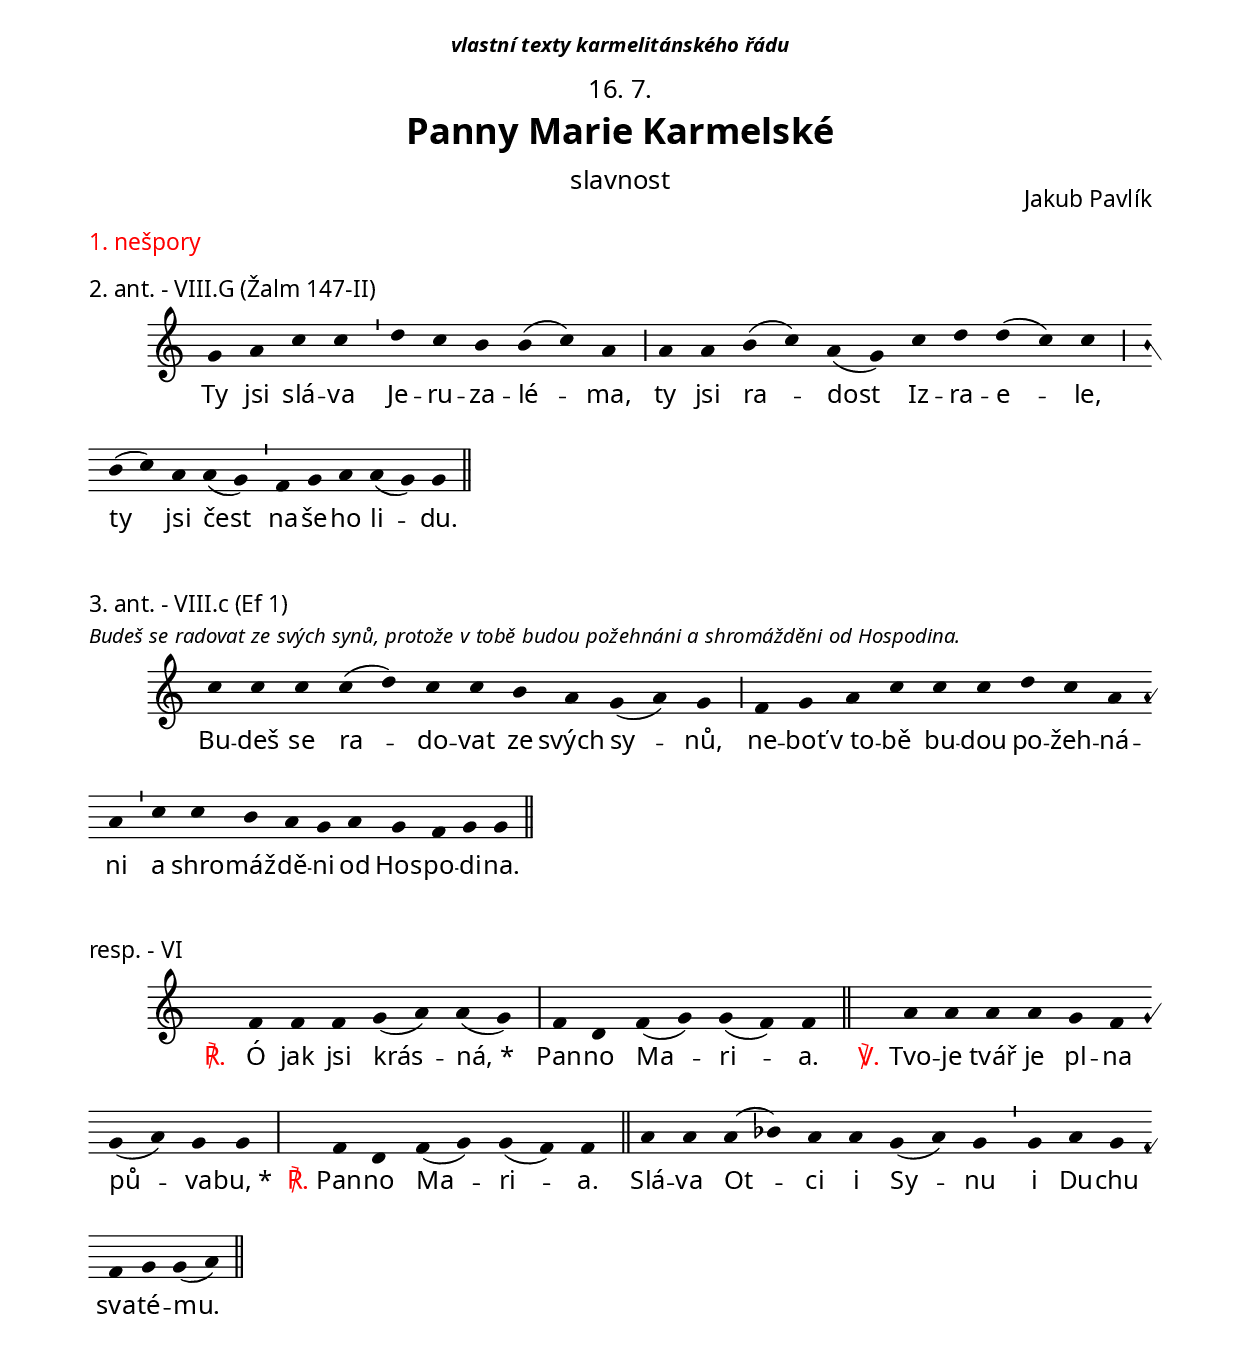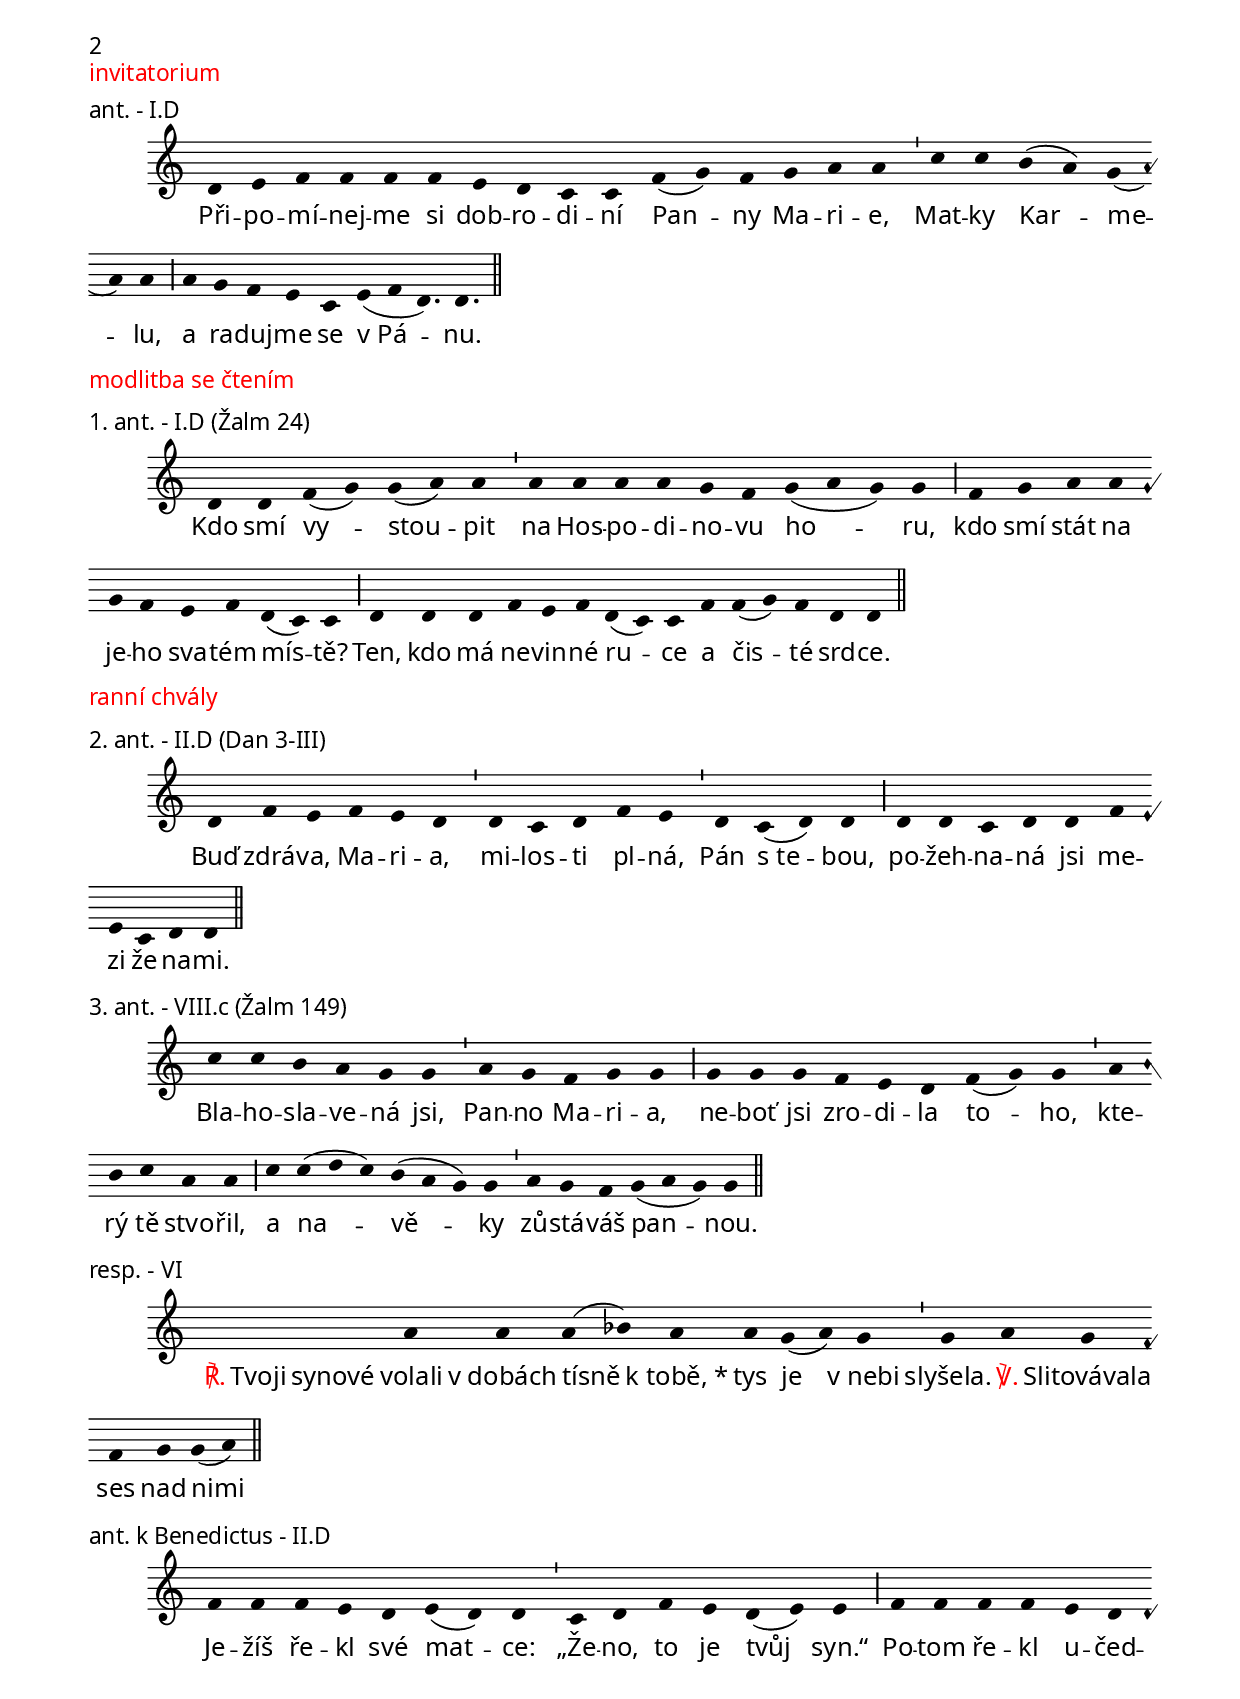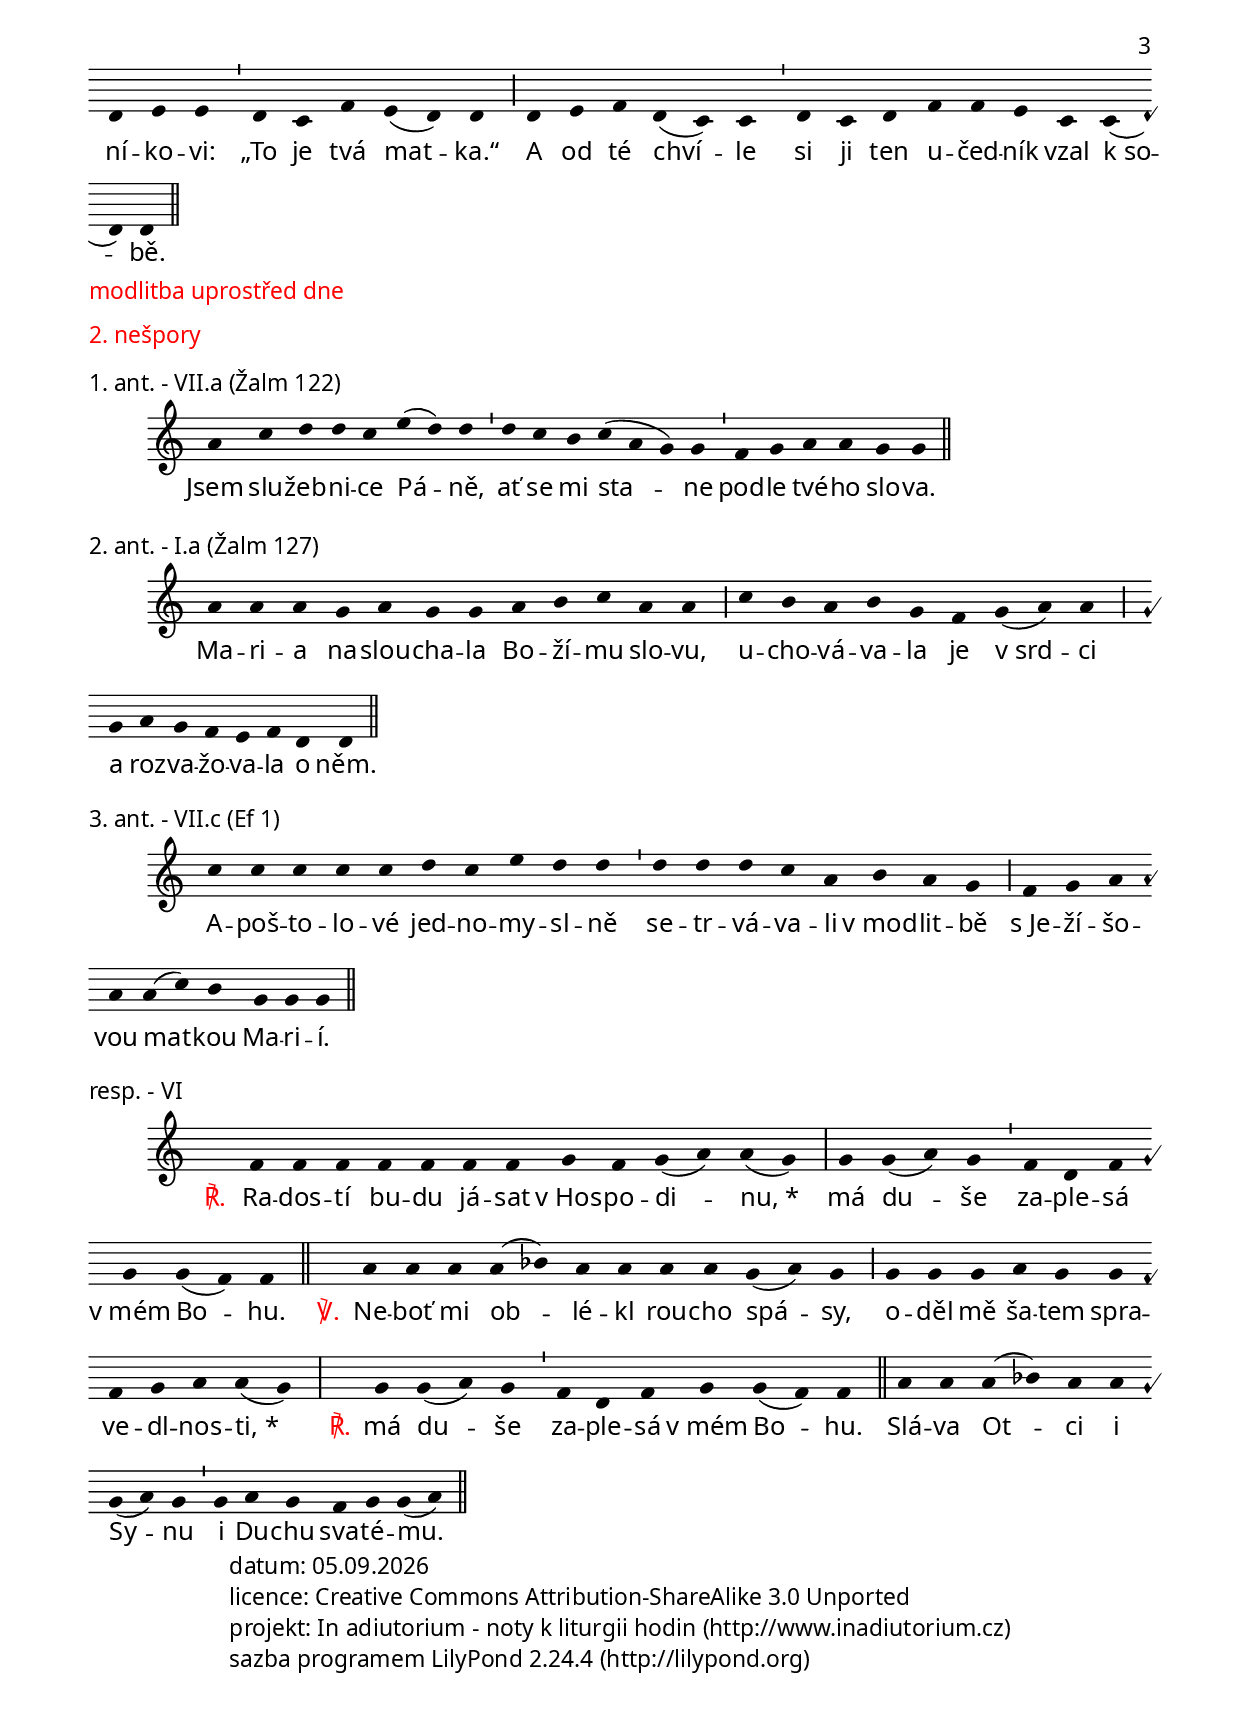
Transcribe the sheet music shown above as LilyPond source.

\version "2.19.80"

\include "../../spolecne.ly"
\include "../../spolecne/reholni.ly"
\include "../../dilyresponsorii.ly"

\header {
  title = \markup\titleSvatek
            "Panny Marie Karmelské"
            slavnost
            "16. 7."
            "vlastní texty karmelitánského řádu"
  composer = "Jakub Pavlík"
}

\markup {\nadpisHodinka {"1. nešpory"}}

\score {
  \relative c' {
    \choralniRezim

  }
  \addlyrics {
    Pohleď na své syny,
    shromážděné od východu slunce až na jeho západ slovem Svatého,
    jak se radují z Boha.
  }
  \header {
    quid = "1. ant."
    modus = ""
    differentia = ""
    psalmus = "Žalm 113"
    id = "1ne-a1"
    piece = \markup\sestavTitulek
  }
}

\score {
  \relative c'' {
    \choralniRezim
    g4 a c c \barMin d4 c b b( c) a \barMaior
    a a b( c) a( g) c d d( c) c \barMaior
    b( c) a a( g) \barMin f4 g a a( g) g \barFinalis
  }
  \addlyrics {
    Ty jsi slá -- va Je -- ru -- za -- lé -- ma,
    ty jsi ra -- dost Iz -- ra -- e -- le,
    ty jsi čest na -- še -- ho li -- du.
  }
  \header {
    quid = "2. ant."
    modus = "VIII"
    differentia = "G"
    psalmus = "Žalm 147-II"
    fial = "commune/commune_maria.ly#sob-aben6"
    id = "1ne-a2"
    piece = \markup\sestavTitulek
  }
}

\score {
  \relative c'' {
    \choralniRezim
    c4 c c c( d) c c b a g( a) g \barMaior
    f g a c c c d c a a \barMin
    c c b a g a g f g g \barFinalis
  }
  \addlyrics {
    Bu -- deš se ra -- do -- vat ze svých sy -- nů,
    ne -- boť v_to -- bě bu -- dou po -- žeh -- ná -- ni
    a shro -- máž -- dě -- ni od Hos -- po -- di -- na.
  }
  \header {
    textus_approbatus = "Budeš se radovat ze svých synů,
    protože v tobě budou požehnáni a shromážděni od Hospodina."
    quid = "3. ant."
    modus = "VIII"
    differentia = "c"
    psalmus = "Ef 1"
    fial = "reholni/OCD/ocd_0716pmkarmelske.ly#1ne-a3"
    id = "1ne-a3"
    piece = \markup\sestavTitulek
  }
}

\score {
  \relative c' {
    \choralniRezim

    % R
    \neviditelna f
    f4 f f g( a) a( g) \barMax
    f d f( g) g( f) f \barFinalis
    % V
    \neviditelna a
    a4 a a a g f g( a) g g \barMax
    % R
    \neviditelna f
    f d f( g) g( f) f \barFinalis
    % Slava
    \respVIdoxologie \barFinalis
  }
  \addlyrics {
    \Response Ó jak jsi krás -- ná,_* Pan -- no Ma -- ri -- a.
    \Verse Tvo -- je tvář je pl -- na pů -- va -- bu,_*
    \Response Pan -- no Ma -- ri -- a.
    \textRespDoxologie
  }
  \header {
    quid = "resp."
    modus = "VI"
    fial = "reholni/OCD/ocd_0716pmkarmelske.ly#1ne-r?cast=2-3"
    id = "1ne-r"
    piece = \markup {\sestavTitulekResp}
  }
}

\score {
  \relative c' {
    \choralniRezim

  }
  \addlyrics {
    Svatá Boží Rodičko,
    slávo hory Karmelu,
    odívej svými ctnostmi tobě zasvěcený lid
    a vysvoboď jej od všeho nebezpečí.
  }
  \header {
    quid = "ant. k Magnificat"
    modus = ""
    differentia = ""
    psalmus = ""
    id = "1ne-amag"
    piece = \markup {\sestavTitulekBezZalmu}
  }
}

\pageBreak % ZLOM

\markup {\nadpisHodinka {"invitatorium"}}

\score {
  \relative c' {
    \choralniRezim
    d4 e f f f f e d c c f( g) f g a a \barMin
    c c b( a) g( a) a \barMaior
    a g f e c e( f d4.) d \barFinalis
  }
  \addlyrics {
    Při -- po -- mí -- nej -- me si dob -- ro -- di -- ní Pan -- ny Ma -- ri -- e,
    Mat -- ky Kar -- me -- lu,
    a ra -- duj -- me se v_Pá -- nu.
  }
  \header {
    quid = "ant."
    modus = "I"
    differentia = "D"
    psalmus = ""
    fial = "reholni/OCD/ocd_0716pmkarmelske.ly#invit"
    id = "invit"
    piece = \markup\sestavTitulekBezZalmu
  }
}

\markup {\nadpisHodinka {"modlitba se čtením"}}

\score {
  \relative c' {
    \choralniRezim
    d4 d f( g) g( a) a \barMin
    a a a a g f g( a g) g \barMaior
    f g a a g f e f d( c) c \barMaior
    d d d f e f d( c) c f f( g) f d d \barFinalis
  }
  \addlyrics {
    Kdo smí vy -- stou -- pit
    na Hos -- po -- di -- no -- vu ho -- ru,
    kdo smí stát na je -- ho sva -- tém mís -- tě?
    Ten, kdo má ne -- vin -- né ru -- ce a čis -- té srd -- ce.
  }
  \header {
    quid = "1. ant."
    modus = "I"
    differentia = "D"
    psalmus = "Žalm 24"
    fial = "reholni/OCD/ocd_0716pmkarmelske.ly#mc-a1"
    id = "mc-a1"
    piece = \markup\sestavTitulek
  }
}

\score {
  \relative c' {
    \choralniRezim

  }
  \addlyrics {
    Přivedu je na svou svatou horu a dám jim radost ve svém domě modlitby.
  }
  \header {
    quid = "2. ant."
    modus = ""
    differentia = ""
    psalmus = "Žalm 46"
    id = "mc-a2"
    piece = \markup\sestavTitulek
  }
}

\score {
  \relative c' {
    \choralniRezim

  }
  \addlyrics {
    Budete-li mě skutečně poslouchat
    a mou smlouvu zachovávat,
    budete mým vlastnictvím
    mezi všemi národy.
  }
  \header {
    quid = "3. ant."
    modus = ""
    differentia = ""
    psalmus = "Žalm 87"
    id = "mc-a3"
    piece = \markup\sestavTitulek
  }
}

% antifonu pro vigilii breviar.cz (zatím?) nemá

\markup {\nadpisHodinka {"ranní chvály"}}

\score {
  \relative c'' {
    \choralniRezim

  }
  \addlyrics {
    Přitahuj nás, neposkvrněná Panno, poběžíme za tebou, po vůni tvých mastí.
  }
  \header {
    quid = "1. ant."
    modus = ""
    differentia = ""
    psalmus = "Žalm 63"
    id = "rch-a1"
    piece = \markup\sestavTitulek
  }
}

\score {
  \relative c' {
    \choralniRezim
    d4 f e f e d \barMin
    d c d f e \barMin
    d c( d) d \barMaior
    d d c d d f e c d d \barFinalis
  }
  \addlyrics {
    Buď zdrá -- va, Ma -- ri -- a,
    mi -- los -- ti pl -- ná,
    Pán s_te -- bou,
    po -- žeh -- na -- ná jsi me -- zi že -- na -- mi.
  }
  \header {
    quid = "2. ant."
    modus = "II"
    differentia = "D"
    psalmus = "Dan 3-III"
    fial = "reholni/OCD/ocd_0716pmkarmelske.ly#rch-a2"
    id = "rch-a2"
    piece = \markup\sestavTitulek
  }
}

\score {
  \relative c'' {
    \choralniRezim
    c4 c b a g g \barMin
    a g f g g \barMaior
    g g g f e d f( g) g \barMin
    a b c a a \barMaior
    c c( d c) b( a g) g \barMin
    a g f g( a g) g \barFinalis
  }
  \addlyrics {
    Bla -- ho -- sla -- ve -- ná jsi,
    Pan -- no Ma -- ri -- a,
    ne -- boť jsi zro -- di -- la to -- ho,
    kte -- rý tě stvo -- řil,
    a na -- vě -- ky
    zů -- stá -- váš pan -- nou.
  }
  \header {
    quid = "3. ant."
    modus = "VIII"
    differentia = "c"
    psalmus = "Žalm 149"
    fial = "reholni/OCD/ocd_0716pmkarmelske.ly#rch-a3"
    id = "rch-a3"
    piece = \markup\sestavTitulek
  }
}

\score {
  \relative c' {
    \choralniRezim

    % R
    \neviditelna f

    % V
    \neviditelna a

    % R
    \neviditelna f

    % Slava
    \respVIdoxologie \barFinalis
  }
  \addlyrics {
    \Response Tvoji synové volali v_dobách tísně k_tobě,_*
    tys je v_nebi slyšela.
    \Verse Slitovávala ses nad nimi a častokrát jim posílala zachránce,_*
    \Response tys je v_nebi slyšela.
    \textRespDoxologie
  }
  \header {
    quid = "resp."
    modus = "VI"
    id = "rch-r"
    piece = \markup {\sestavTitulekResp}
  }
}

\score {
  \relative c' {
    \choralniRezim
    f4 f f e d e( d) d \barMin
    c d f e d( e) e \barMaior
    f f f f e d d e e \barMin
    d c f e( d) d \barMaior
    d e f d( c) c \barMin
    d c d f f e c c( d) d \barFinalis
  }
  \addlyrics {
    Je -- žíš ře -- kl své mat -- ce:
    „Že -- no, to je tvůj syn.“
    Po -- tom ře -- kl u -- čed -- ní -- ko -- vi:
    „To je tvá mat -- ka.“
    A od té chví -- le
    si ji ten u -- čed -- ník vzal k_so -- bě.
  }
  \header {
    quid = "ant. k Benedictus"
    modus = "II"
    differentia = "D"
    psalmus = ""
    fial = "reholni/OCD/ocd_0716pmkarmelske.ly#rch-aben"
    id = "rch-aben"
    piece = \markup {\sestavTitulekBezZalmu}
  }
}

\markup {\nadpisHodinka {"modlitba uprostřed dne"}}

\score {
  \relative c' {
    \choralniRezim

  }
  \addlyrics {
    Tys Matka nadmíru obdivuhodná, Maria, chceme si tě připomínat navěky.
  }
  \header {
    quid = "ant. dopoledne"
    modus = ""
    differentia = ""
    psalmus = ""
    id = "tercie"
    piece = \markup\sestavTitulekBezZalmu
  }
}

\score {
  \relative c'' {
    \choralniRezim

  }
  \addlyrics {
    Sjednám s nimi věčnou smlouvu, že jim nepřestanu prokazovat dobro.
  }
  \header {
    quid = "ant. v poledne"
    modus = ""
    differentia = ""
    psalmus = ""
    id = "sexta"
    piece = \markup\sestavTitulekBezZalmu
  }
}

\score {
  \relative c'' {
    \choralniRezim

  }
  \addlyrics {
    Zalíbilo se mi hlásat jeho veliká znamení a jeho podivuhodné skutky.
  }
  \header {
    quid = "ant. odpoledne"
    modus = ""
    differentia = ""
    psalmus = ""
    id = "nona"
    piece = \markup\sestavTitulekBezZalmu
  }
}

\markup {\nadpisHodinka {"2. nešpory"}}

\score {
  \relative c'' {
    \choralniRezim
    a4 c d d c e( d) d \barMin
    d c b c( a g) g \barMin
    f g a a g g \barFinalis
  }
  \addlyrics {
    Jsem slu -- žeb -- ni -- ce Pá -- ně,
    ať se mi sta -- ne pod -- le tvé -- ho slo -- va.
  }
  \header {
    quid = "1. ant."
    modus = "VII"
    differentia = "a"
    psalmus = "Žalm 122"
    fial = "commune/commune_maria.ly#2ne-a2?-aleluja"
    id = "2ne-a1"
    piece = \markup\sestavTitulek
  }
}

\score {
  \relative c'' {
    \choralniRezim
    a4 a a g a g g a b c a a \barMaior
    c b a b g f g( a) a \barMaior
    g a g f e f d d \barFinalis
  }
  \addlyrics {
    Ma -- ri -- a na -- slou -- cha -- la Bo -- ží -- mu slo -- vu,
    u -- cho -- vá -- va -- la je v_srd -- ci
    a roz -- va -- žo -- va -- la o něm.
  }
  \header {
    quid = "2. ant."
    modus = "I"
    differentia = "a"
    psalmus = "Žalm 127"
    fial = "reholni/OCD/ocd_0716pmkarmelske.ly#2ne-a2"
    id = "2ne-a2"
    piece = \markup\sestavTitulek
  }
}

\score {
  \relative c'' {
    \choralniRezim
    c4 c c c c d c e d d \barMin
    d d d c a b a g \barMaior
    f g a a a( c) b g g g \barFinalis
  }
  \addlyrics {
    A -- poš -- to -- lo -- vé jed -- no -- my -- sl -- ně
    se -- tr -- vá -- va -- li v_mod -- lit -- bě
    s_Je -- ží -- šo -- vou mat -- kou Ma -- ri -- í.
  }
  \header {
    quid = "3. ant."
    modus = "VII"
    differentia = "c"
    psalmus = "Ef 1"
    fial = "reholni/OCD/ocd_0716pmkarmelske.ly#2ne-a3"
    id = "2ne-a3"
    piece = \markup\sestavTitulek
  }
}

\score {
  \relative c' {
    \choralniRezim

    % R
    \neviditelna f
    f4 f f f f f f g f g( a) a( g) \barMax
    g g( a) g \barMin f d f g g( f) f \barFinalis
    % V
    \neviditelna a
    a4 a a a( bes) a a a a g( a) g \barMaior
    g g g a g g f g a a( g) \barMax
    % R
    \neviditelna f
    g g( a) g \barMin f d f g g( f) f \barFinalis
    % Slava
    \respVIdoxologie \barFinalis
  }
  \addlyrics {
    \Response Ra -- dos -- tí bu -- du já -- sat v_Hos -- po -- di -- nu,_*
    má du -- še za -- ple -- sá v_mém Bo -- hu.
    \Verse Ne -- boť mi ob -- lé -- kl rou -- cho spá -- sy,
    o -- děl mě ša -- tem spra -- ve -- dl -- nos -- ti,_*
    \Response má du -- še za -- ple -- sá v_mém Bo -- hu.
    \textRespDoxologie
  }
  \header {
    quid = "resp."
    modus = "VI"
    fial = "reholni/OCD/ocd_0716pmkarmelske.ly#2ne-r"
    id = "2ne-r"
    piece = \markup {\sestavTitulekResp}
  }
}

\score {
  \relative c' {
    \choralniRezim

  }
  \addlyrics {
    Dnes slavíme Pannu Marii, ozdobu a Matku Karmelu.
    Dnes si její milované děti připomínají její dobrodiní.
    Dnes Hvězda mořská, znamení jisté naděje a útěchy, svítí svému lidu. Aleluja.
  }
  \header {
    quid = "ant. k Magnificat"
    modus = ""
    differentia = ""
    psalmus = ""
    id = "2ne-amag"
    piece = \markup {\sestavTitulekBezZalmu}
  }
}
